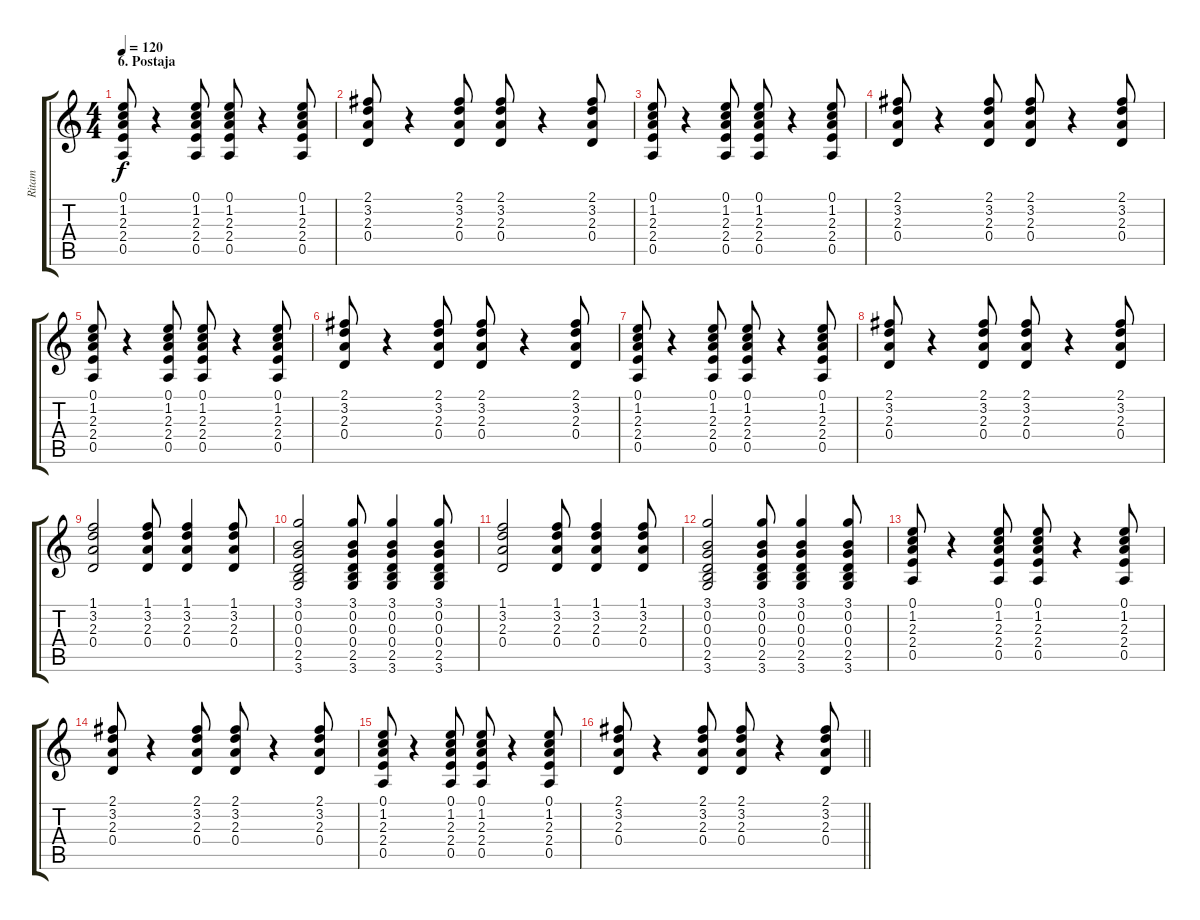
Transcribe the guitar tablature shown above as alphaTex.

\track ("Ritam" "Ritam") {instrument acousticguitarsteel}
\staff {score tabs}
\tuning (E4 B3 G3 D3 A2 E2) {hide}
\ts (4 4)
\section ("" "6. Postaja")
\tempo 120
\clef g2
\ks c
(0.1 1.2 2.3 2.4 0.5).8{dy f} r.4 (0.1 1.2 2.3 2.4 0.5).8 (0.1 1.2 2.3 2.4 0.5).8 r.4 (0.1 1.2 2.3 2.4 0.5).8 |
(2.1 3.2 2.3 0.4).8 r.4 (2.1 3.2 2.3 0.4).8 (2.1 3.2 2.3 0.4).8 r.4 (2.1 3.2 2.3 0.4).8 |
(0.1 1.2 2.3 2.4 0.5).8 r.4 (0.1 1.2 2.3 2.4 0.5).8 (0.1 1.2 2.3 2.4 0.5).8 r.4 (0.1 1.2 2.3 2.4 0.5).8 |
(2.1 3.2 2.3 0.4).8 r.4 (2.1 3.2 2.3 0.4).8 (2.1 3.2 2.3 0.4).8 r.4 (2.1 3.2 2.3 0.4).8 |
(0.1 1.2 2.3 2.4 0.5).8 r.4 (0.1 1.2 2.3 2.4 0.5).8 (0.1 1.2 2.3 2.4 0.5).8 r.4 (0.1 1.2 2.3 2.4 0.5).8 |
(2.1 3.2 2.3 0.4).8 r.4 (2.1 3.2 2.3 0.4).8 (2.1 3.2 2.3 0.4).8 r.4 (2.1 3.2 2.3 0.4).8 |
(0.1 1.2 2.3 2.4 0.5).8 r.4 (0.1 1.2 2.3 2.4 0.5).8 (0.1 1.2 2.3 2.4 0.5).8 r.4 (0.1 1.2 2.3 2.4 0.5).8 |
(2.1 3.2 2.3 0.4).8 r.4 (2.1 3.2 2.3 0.4).8 (2.1 3.2 2.3 0.4).8 r.4 (2.1 3.2 2.3 0.4).8 |
(1.1 3.2 2.3 0.4).2 (1.1 3.2 2.3 0.4).8 (1.1 3.2 2.3 0.4).4 (1.1 3.2 2.3 0.4).8 |
(3.1 0.2 0.3 0.4 2.5 3.6).2 (3.1 0.2 0.3 0.4 2.5 3.6).8 (3.1 0.2 0.3 0.4 2.5 3.6).4 (3.1 0.2 0.3 0.4 2.5 3.6).8 |
(1.1 3.2 2.3 0.4).2 (1.1 3.2 2.3 0.4).8 (1.1 3.2 2.3 0.4).4 (1.1 3.2 2.3 0.4).8 |
(3.1 0.2 0.3 0.4 2.5 3.6).2 (3.1 0.2 0.3 0.4 2.5 3.6).8 (3.1 0.2 0.3 0.4 2.5 3.6).4 (3.1 0.2 0.3 0.4 2.5 3.6).8 |
(0.1 1.2 2.3 2.4 0.5).8 r.4 (0.1 1.2 2.3 2.4 0.5).8 (0.1 1.2 2.3 2.4 0.5).8 r.4 (0.1 1.2 2.3 2.4 0.5).8 |
(2.1 3.2 2.3 0.4).8 r.4 (2.1 3.2 2.3 0.4).8 (2.1 3.2 2.3 0.4).8 r.4 (2.1 3.2 2.3 0.4).8 |
(0.1 1.2 2.3 2.4 0.5).8 r.4 (0.1 1.2 2.3 2.4 0.5).8 (0.1 1.2 2.3 2.4 0.5).8 r.4 (0.1 1.2 2.3 2.4 0.5).8 |
\barLineRight lightlight
(2.1 3.2 2.3 0.4).8 r.4 (2.1 3.2 2.3 0.4).8 (2.1 3.2 2.3 0.4).8 r.4 (2.1 3.2 2.3 0.4).8
